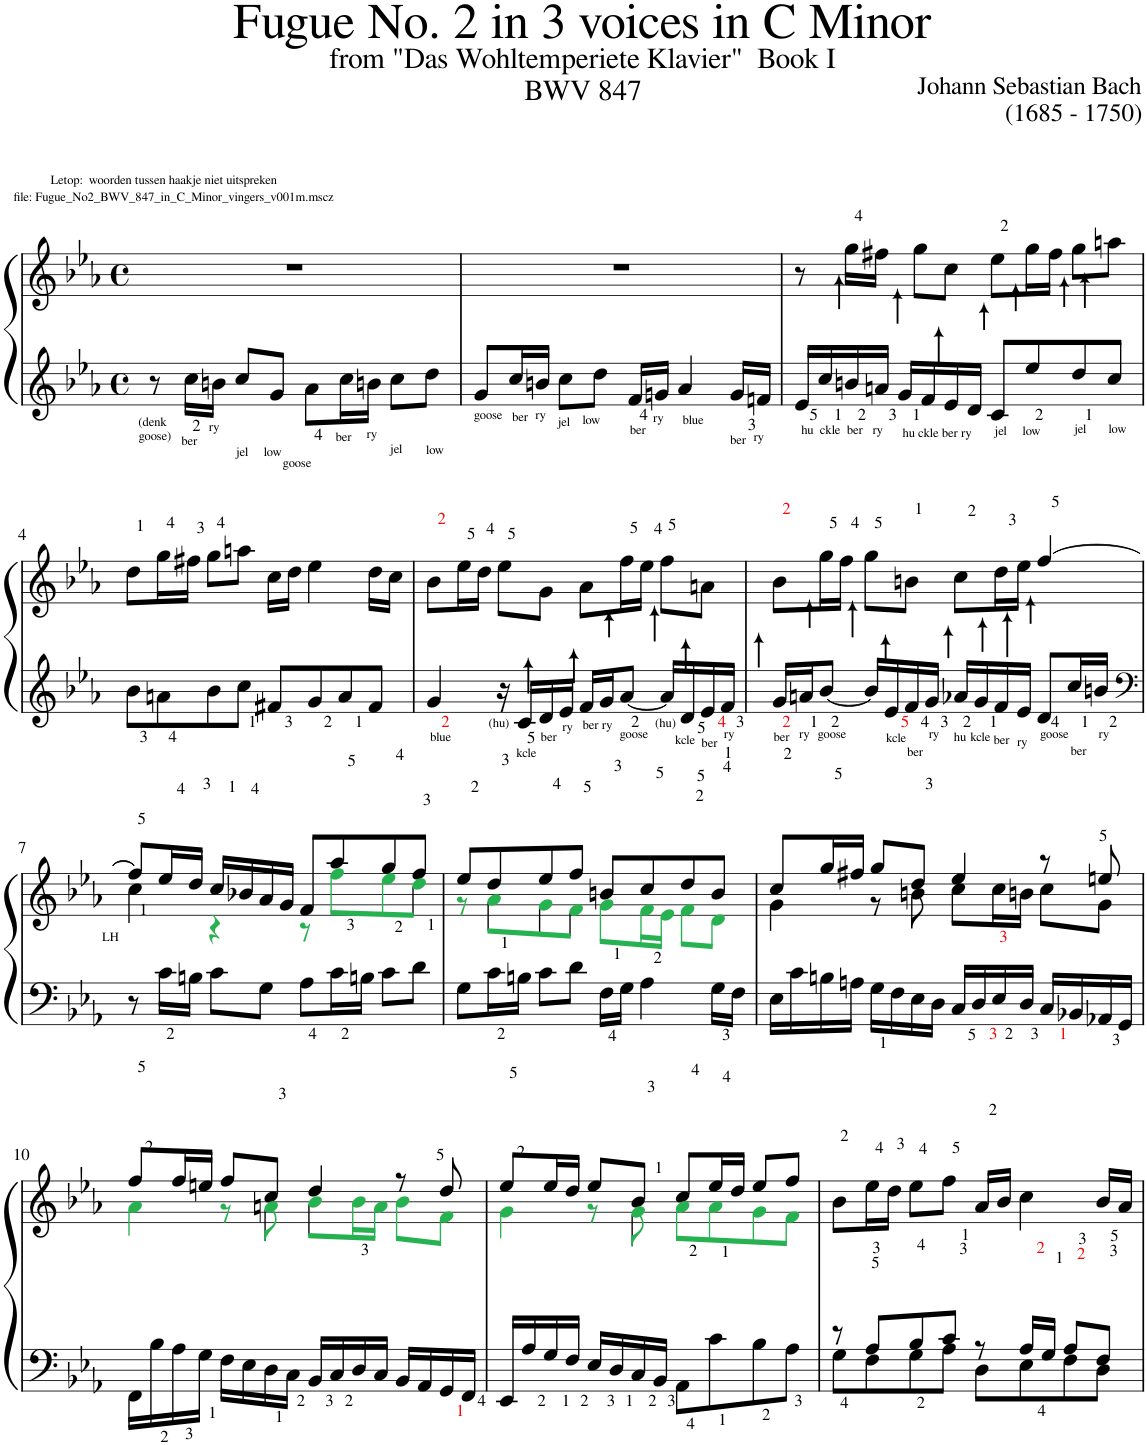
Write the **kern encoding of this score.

**kern	**kern
*part1	*part1
*staff2	*staff1
*I"Piano	*
*I'Pno.	*
*clefG2	*clefG2
*k[b-e-a-]	*k[b-e-a-]
*M4/4	*M4/4
*met(c)	*met(c)
=1	=1
!	!LO:TX:a:t=file&colon; Fugue_No2_BWV_847_in_C_Minor_vingers_v001m.mscz
!	!LO:TX:a:t=Letop&colon;  woorden tussen haakje niet uitspreken
!LO:TX:b:t=(denk	!
!LO:TX:b:t=goose)	!
8r	1r
!LO:TX:b:t=ber	!
16cc\LL	.
!LO:TX:b:t=ry	!
16bn\JJ	.
!LO:TX:b:t=jel	!
8cc/L	.
!LO:TX:b:t=low	!
8g/J	.
!LO:TX:b:t=goose	!
8a-\L	.
!LO:TX:b:t=ber	!
16cc\L	.
!LO:TX:b:t=ry	!
16bn\JJ	.
!LO:TX:b:t=jel	!
8cc\L	.
!LO:TX:b:t=low	!
8dd\J	.
=2	=2
!LO:TX:b:t=goose	!
8g/L	1r
!LO:TX:b:t=ber	!
16cc/L	.
!LO:TX:b:t=ry	!
16bn/JJ	.
!LO:TX:b:t=jel	!
8cc\L	.
!LO:TX:b:t=low	!
8dd\J	.
!LO:TX:b:t=ber	!
16f/LL	.
!LO:TX:b:t=ry	!
16gn/JJ	.
!LO:TX:b:t=blue	!
4a-/	.
!LO:TX:b:t=ber	!
16g/LL	.
!LO:TX:b:t=ry	!
16fn/JJ	.
=3	=3
!LO:TX:b:t=hu  ckle  ber   ry	!
16e-/LL	8r
16cc/	.
16bn/	16gg\LL
16an/JJ	16ff#X\JJ
!LO:TX:b:t=hu ckle ber ry	!
16g/LL	8gg\L
16f/	.
16e-/	8cc\J
16d/JJ	.
!LO:TX:b:t=jel     low	!
8c/L	8ee-\L
8ee-/	16gg\L
.	16ff#\JJ
!LO:TX:b:t=jel       low	!
8dd/	8gg\L
8cc/J	8aan\J
!!LO:LB:g=z
=4	=4
8b-\L	8dd\L
8an\	16gg\L
.	16ff#X\JJ
8b-\	8gg\L
8cc\J	8aan\J
8f#X/L	16cc\LL
.	16dd\JJ
8g/	4ee-\
8a/	.
8f#/J	16dd\LL
.	16cc\JJ
=5	=5
!LO:TX:b:t=blue	!
4g/	8b-\L
.	16ee-\L
.	16dd\JJ
!LO:TX:b:t=(hu)	!
16r	8ee-\L
!LO:TX:b:t=kcle	!
16c/LL	.
!LO:TX:b:t=ber	!
16d/	8g\J
!LO:TX:b:t=ry	!
16e-/JJ	.
!LO:TX:b:t=ber ry	!
16f/LL	8a-\L
16g/J	.
!LO:TX:b:t=goose	!
[8a-/J	16ff\L
.	16ee-\JJ
!LO:TX:b:t=(hu)	!
16a-/LL]	8ff\L
!LO:TX:b:t=kcle	!
16d/	.
!LO:TX:b:t=ber	!
16e-/	8an\J
!LO:TX:b:t=ry	!
16f/JJ	.
=6	=6
!LO:TX:b:t=ber	!
16g/LL	8b-\L
!LO:TX:b:t=ry	!
16an/J	.
!LO:TX:b:t=goose	!
[8b-/J	16gg\L
.	16ff\JJ
16b-/LL]	8gg\L
!LO:TX:b:t=kcle	!
16e-/	.
!LO:TX:b:t=ber	!
16f/	8bn\J
!LO:TX:b:t=ry	!
16g/JJ	.
!LO:TX:b:t=hu	!
16a-X/LL	8cc\L
!LO:TX:b:t=kcle	!
16g/	.
!LO:TX:b:t=ber	!
16f/	16dd\L
!LO:TX:b:t=ry	!
16e-/JJ	16ee-\JJ
!LO:TX:b:t=goose	!
8d/L	[4ff/
!LO:TX:b:t=ber	!
16cc/L	.
!LO:TX:b:t=ry	!
16bn/JJ	.
!!LO:LB:g=z
=7	=7
*clefF4	*
*	*^
!	!LO:TX:b:t=LH	!
8r	8ff/L]	4cc<\
16c\LL	16ee-/L	.
16Bn\JJ	16dd/JJ	.
8c\L	16cc/LL	4r
.	16b-X/	.
8G\J	16a-/	.
.	16g/JJ	.
8A-\L	8f/L	8r
16c\L	8aa-/	8ffi\L
16Bn\JJ	.	.
8c\L	8gg/	8ee-i\
8d\J	8ff/J	8ddi\J
=8	=8	=8
8G\L	8ee-/L	8r
16c\L	8dd/	8a-i\L
16Bn\JJ	.	.
8c\L	8ee-/	8gi\
8d\J	8ff/J	8fi\J
16F\LL	8bn/L	8gi\L
16G\JJ	.	.
4A-\	8cc/	16fi\L
.	.	16e-i\JJ
.	8dd/	8fi\L
16G\LL	8b/J	8di\J
16F\JJ	.	.
=9	=9	=9
16E-\LL	8cc/L	4g\
16c\	.	.
16Bn\	16gg/L	.
16An\JJ	16ff#X/JJ	.
16G\LL	8gg/L	8r
16F\	.	.
16E-\	8dd/J	8bn\
16D\JJ	.	.
16C/LL	4ee-/	8cc\L
16D/	.	.
16E-/	.	16cc\L
16D/JJ	.	16bn\JJ
16C/LL	8r	8cc\L
16BB-X/	.	.
16AA-X/	8een/	8g\J
16GG/JJ	.	.
!!LO:LB:g=z	!!
=10	=10	=10
16FF\LL	8ff/L	4a-i\
16B-\	.	.
16A-\	16ff/L	.
16G\JJ	16een/JJ	.
16F\LL	8ff/L	8r
16E-\	.	.
16D\	8cc/J	8ani\
16C\JJ	.	.
16BB-/LL	4dd/	8b-i\L
16C/	.	.
16D/	.	16b-i\L
16C/JJ	.	16ai\JJ
16BB-/LL	8r	8b-i\L
16AA-/	.	.
16GG/	8dd/	8fi\J
16FF/JJ	.	.
=11	=11	=11
16EE-/LL	8ee-/L	4gi\
16A-/	.	.
16G/	16ee-/L	.
16F/JJ	16dd/JJ	.
16E-/LL	8ee-/L	8r
16D/	.	.
16C/	8b-/J	8gi\
16BB-/JJ	.	.
8AA-\L	8cc/L	8a-i\L
8c\	16ee-/L	8a-i\
.	16dd/JJ	.
8B-\	8ee-/L	8gi\
8A-\J	8ff/J	8fi\J
*	*v	*v
=12	=12
*^	*
8r	8G\L	8b-\L
8A-/L	8F\	16ee-\L
.	.	16dd\JJ
8B-/	8G\	8ee-\L
8c/J	8A-\J	8ff\J
8r	8D\L	16a-/LL
.	.	16b-/JJ
16A-/LL	8E-\	4cc\
16G/JJ	.	.
8A-/L	8F\	.
8F/J	8D\J	16b-/LL
.	.	16a-/JJ
*v	*v	*
=	=
*-	*-
